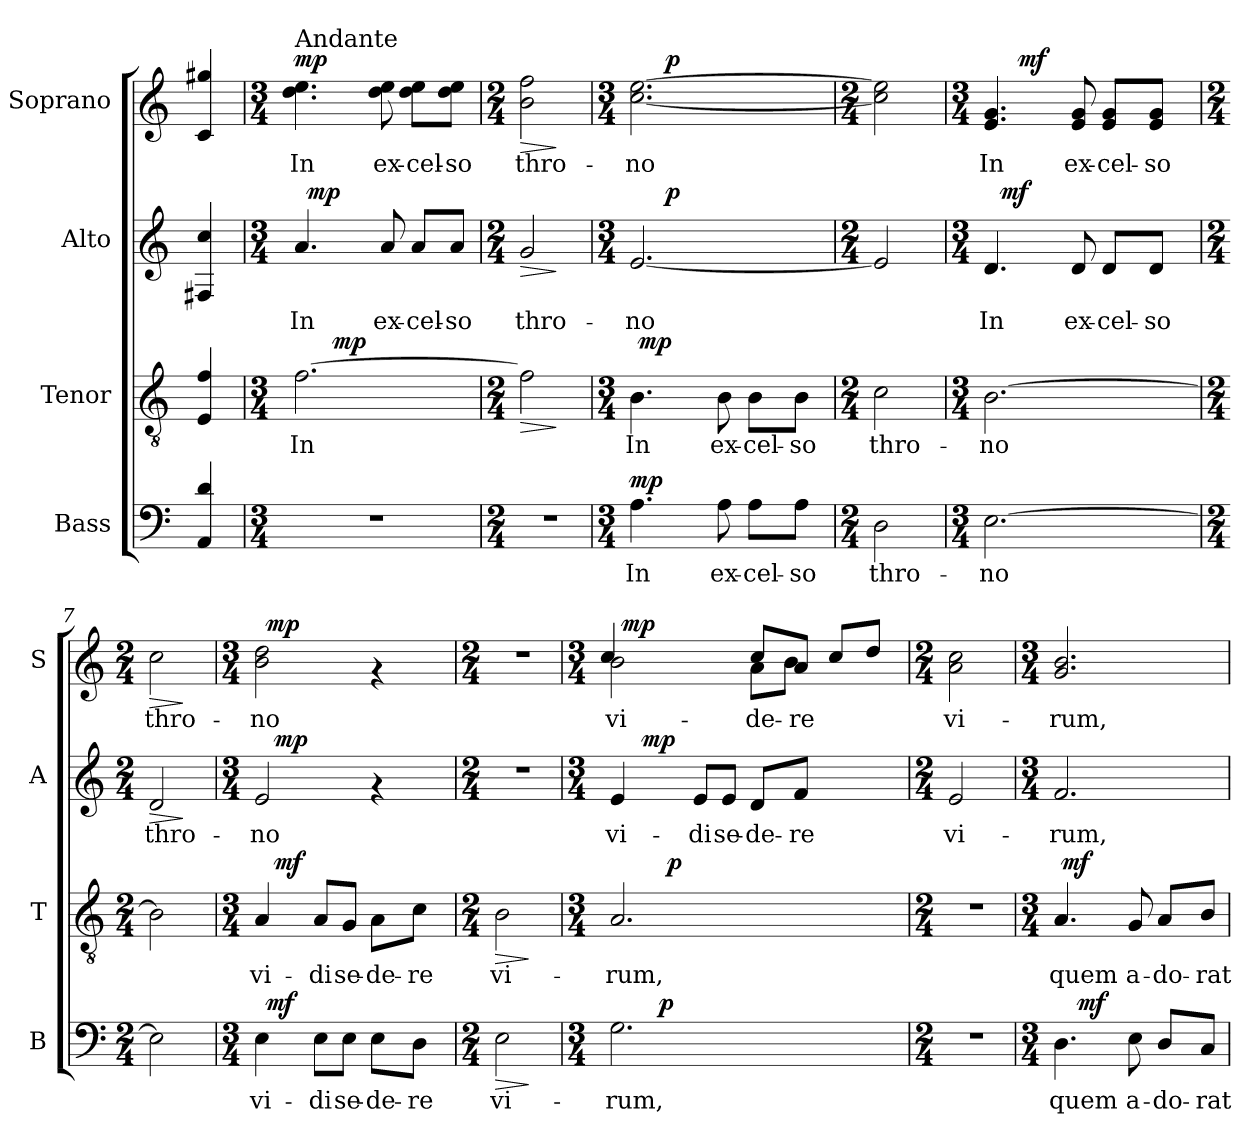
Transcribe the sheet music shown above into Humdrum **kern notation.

**kern	**text	**dynam	**kern	**text	**dynam	**kern	**text	**dynam	**kern	**text	**dynam
*part4	*part4	*part4	*part3	*part3	*part3	*part2	*part2	*part2	*part1	*part1	*part1
*staff4	*staff4	*staff4	*staff3	*staff3	*staff3	*staff2	*staff2	*staff2	*staff1	*staff1	*staff1
*I"Bass	*	*	*I"Tenor	*	*	*I"Alto	*	*	*I"Soprano	*	*
*I'B	*	*	*I'T	*	*	*I'A	*	*	*I'S	*	*
!!LO:PB:g=z
*stria5	*	*	*stria5	*	*	*stria5	*	*	*stria5	*	*
*clefF4	*	*	*clefGv2	*	*	*clefG2	*	*	*clefG2	*	*
*k[]	*	*	*k[]	*	*	*k[]	*	*	*k[]	*	*
*C:	*	*	*C:	*	*	*C:	*	*	*C:	*	*
=1	=1	=1	=1	=1	=1	=1	=1	=1	=1	=1	=1
!	!LO:LY:b:cj	!	!	!LO:LY:b:cj	!	!	!LO:LY:b:cj	!	!	!LO:LY:b:cj	!
4d/ 4AA/	.	.	4f/ 4E/	.	.	4cc/ 4F#X/	.	.	4gg#X/ 4c/	.	.
=2!	=2!	=2!	=2!	=2!	=2!	=2!	=2!	=2!	=2!	=2!	=2!
*M3/4	*	*	*M3/4	*	*	*M3/4	*	*	*M3/4	*	*
!	!	!	!	!	!	!	!	!	!LO:TX:a:t=Andante	!	!
!	!	!	!	!LO:LY:b:cj	!	!	!LO:LY:b:cj	!	!	!LO:LY:b:cj	!LO:DY:a
*	*	*	*^	*	*	*^	*	*	*	*	*
2.r	.	.	[>2.f\	8ryy	In	.	4.a/	32ryy	In	.	4.dd\ 4.ee\	In	mp
!	!	!	!	!	!	!	!	!	!	!LO:DY:a	!	!	!
.	.	.	.	.	.	.	.	2ryy	.	mp	.	.	.
!	!	!	!	!	!	!LO:DY:a	!	!	!	!	!	!	!
.	.	.	.	2ryy	.	mp	.	.	.	.	.	.	.
!	!	!	!	!	!	!	!	!	!LO:LY:b:cj	!	!	!LO:LY:b:cj	!
.	.	.	.	.	.	.	8a/	.	ex-	.	8dd\ 8ee\	ex-	.
!	!	!	!	!	!	!	!	!	!LO:LY:b:cj	!	!	!LO:LY:b:cj	!
.	.	.	.	.	.	.	8a/L	.	-cel-	.	8dd\ 8ee\L	-cel-	.
.	.	.	.	.	.	.	.	8..ryy	.	.	.	.	.
!	!	!	!	!	!	!	!	!	!LO:LY:b:cj	!	!	!LO:LY:b:cj	!
.	.	.	.	8ryy	.	.	8a/J	.	-so	.	8dd\ 8ee\J	-so	.
*	*	*	*v	*v	*	*	*	*	*	*	*	*	*
*	*	*	*	*	*	*v	*v	*	*	*	*	*
=3	=3	=3	=3	=3	=3	=3	=3	=3	=3	=3	=3
*M2/4	*	*	*M2/4	*	*	*M2/4	*	*	*M2/4	*	*
*	*	*	*^	*	*	*^	*	*	*	*	*
!	!	!	!	!	!LO:LY:b:cj	!LO:HP:b	!	!	!LO:LY:b:cj	!LO:HP:b	!	!LO:LY:b:cj	!LO:HP:b
*	*	*	*v	*v	*	*	*	*	*	*	*	*	*
*	*	*	*	*	*	*v	*v	*	*	*	*	*
2r	.	.	2f\]	.	>	2g/	thro-	>	2ff\ 2b\	thro-	>
.	.	.	.	.	]	.	.	]	.	.	]
=4	=4	=4	=4	=4	=4	=4	=4	=4	=4	=4	=4
*M3/4	*	*	*M3/4	*	*	*M3/4	*	*	*M3/4	*	*
!	!LO:LY:b:cj	!LO:DY:a	!	!LO:LY:b:cj	!	!	!LO:LY:b:cj	!	!	!LO:LY:b:cj	!
*	*	*	*^	*	*	*^	*	*	*^	*	*
4.A\	In	mp	4.B\	64ryy	In	.	[<2.e/	16ryy	-no	.	[>2.ee\ [<2.cc\	16ryy	-no	.
!	!	!	!	!	!	!LO:DY:a	!	!	!	!	!	!	!	!
.	.	.	.	2ryy	.	mp	.	.	.	.	.	.	.	.
.	.	.	.	.	.	.	.	64ryy	.	.	.	64ryy	.	.
!	!	!	!	!	!	!	!	!	!	!LO:DY:a	!	!	!	!LO:DY:a
.	.	.	.	.	.	.	.	2ryy	.	p	.	2ryy	.	p
!	!LO:LY:b:cj	!	!	!	!LO:LY:b:cj	!	!	!	!	!	!	!	!	!
8A\	ex-	.	8B\	.	ex-	.	.	.	.	.	.	.	.	.
!	!LO:LY:b:cj	!	!	!	!LO:LY:b:cj	!	!	!	!	!	!	!	!	!
8A\L	-cel-	.	8B\L	.	-cel-	.	.	.	.	.	.	.	.	.
.	.	.	.	8...ryy	.	.	.	.	.	.	.	.	.	.
.	.	.	.	.	.	.	.	8ryy	.	.	.	8ryy	.	.
!	!LO:LY:b:cj	!	!	!	!LO:LY:b:cj	!	!	!	!	!	!	!	!	!
8A\J	-so	.	8B\J	.	-so	.	.	.	.	.	.	.	.	.
.	.	.	.	.	.	.	.	32.ryy	.	.	.	32.ryy	.	.
*	*	*	*v	*v	*	*	*	*	*	*	*v	*v	*	*
*	*	*	*	*	*	*v	*v	*	*	*	*	*
=5	=5	=5	=5	=5	=5	=5	=5	=5	=5	=5	=5
*M2/4	*	*	*M2/4	*	*	*M2/4	*	*	*M2/4	*	*
*	*	*	*^	*	*	*^	*	*	*^	*	*
!	!LO:LY:b:cj	!	!	!	!LO:LY:b:cj	!	!	!	!LO:LY:b:cj	!	!	!	!LO:LY:b:cj	!
*	*	*	*v	*v	*	*	*	*	*	*	*v	*v	*	*
*	*	*	*	*	*	*v	*v	*	*	*	*	*
2D\	thro-	.	2c\	thro-	.	2e/]	.	.	2ee\] 2cc\]	.	.
!!LO:LB:g=z
=6	=6	=6	=6	=6	=6	=6	=6	=6	=6	=6	=6
*M3/4	*	*	*M3/4	*	*	*M3/4	*	*	*M3/4	*	*
!	!LO:LY:b:cj	!	!	!LO:LY:b:cj	!	!	!LO:LY:b:cj	!	!	!LO:LY:b:cj	!
*	*	*	*	*	*	*^	*	*	*^	*	*
[>2.E\	-no	.	[>2.B\	-no	.	4.d/	32.ryy	In	.	4.g/ 4.e/	16ryy	In	.
!	!	!	!	!	!	!	!	!	!LO:DY:a	!	!	!	!
.	.	.	.	.	.	.	2ryy	.	mf	.	.	.	.
.	.	.	.	.	.	.	.	.	.	.	64ryy	.	.
!	!	!	!	!	!	!	!	!	!	!	!	!	!LO:DY:a
.	.	.	.	.	.	.	.	.	.	.	2ryy	.	mf
!	!	!	!	!	!	!	!	!LO:LY:b:cj	!	!	!	!LO:LY:b:cj	!
.	.	.	.	.	.	8d/	.	ex-	.	8g/ 8e/	.	ex-	.
!	!	!	!	!	!	!	!	!LO:LY:b:cj	!	!	!	!LO:LY:b:cj	!
.	.	.	.	.	.	8d/L	.	-cel-	.	8g/ 8e/L	.	-cel-	.
.	.	.	.	.	.	.	8ryy	.	.	.	.	.	.
.	.	.	.	.	.	.	.	.	.	.	8ryy	.	.
!	!	!	!	!	!	!	!	!LO:LY:b:cj	!	!	!	!LO:LY:b:cj	!
.	.	.	.	.	.	8d/J	.	-so	.	8g/ 8e/J	.	-so	.
.	.	.	.	.	.	.	16ryy	.	.	.	.	.	.
.	.	.	.	.	.	.	.	.	.	.	32.ryy	.	.
.	.	.	.	.	.	.	64ryy	.	.	.	.	.	.
*	*	*	*	*	*	*v	*v	*	*	*	*	*	*
*	*	*	*	*	*	*	*	*	*v	*v	*	*
=7	=7	=7	=7	=7	=7	=7	=7	=7	=7	=7	=7
*M2/4	*	*	*M2/4	*	*	*M2/4	*	*	*M2/4	*	*
*	*	*	*	*	*	*^	*	*	*^	*	*
!	!LO:LY:b:cj	!	!	!LO:LY:b:cj	!	!	!	!LO:LY:b:cj	!LO:HP:b	!	!	!LO:LY:b:cj	!LO:HP:b
*	*	*	*	*	*	*v	*v	*	*	*	*	*	*
*	*	*	*	*	*	*	*	*	*v	*v	*	*
2E\]	.	.	2B\]	.	.	2d/	thro-	>	2cc\	thro-	>
.	.	.	.	.	.	.	.	]	.	.	]
=8	=8	=8	=8	=8	=8	=8	=8	=8	=8	=8	=8
*M3/4	*	*	*M3/4	*	*	*M3/4	*	*	*M3/4	*	*
!	!LO:LY:b:cj	!	!	!LO:LY:b:cj	!	!	!LO:LY:b:cj	!	!	!LO:LY:b:cj	!
*^	*	*	*^	*	*	*^	*	*	*^	*	*
4E\	32ryy	vi-	.	4A/	32.ryy	vi-	.	2e/	32.ryy	-no	.	2dd\ 2b\	32ryy	-no	.
!	!	!	!LO:DY:a	!	!	!	!	!	!	!	!	!	!	!	!LO:DY:a
.	2ryy	.	mf	.	.	.	.	.	.	.	.	.	2ryy	.	mp
!	!	!	!	!	!	!	!LO:DY:a	!	!	!	!LO:DY:a	!	!	!	!
.	.	.	.	.	2ryy	.	mf	.	2ryy	.	mp	.	.	.	.
!	!	!LO:LY:b:cj	!	!	!	!LO:LY:b:cj	!	!	!	!	!	!	!	!	!
8E\L	.	-di	.	8A/L	.	-di	.	.	.	.	.	.	.	.	.
!	!	!LO:LY:b:cj	!	!	!	!LO:LY:b:cj	!	!	!	!	!	!	!	!	!
8E\J	.	se-	.	8G/J	.	se-	.	.	.	.	.	.	.	.	.
!	!	!LO:LY:b:cj	!	!	!	!LO:LY:b:cj	!	!	!	!	!	!	!	!	!
8E\L	.	-de-	.	8A\L	.	-de-	.	4rf	.	.	.	4rf	.	.	.
.	8..ryy	.	.	.	.	.	.	.	.	.	.	.	8..ryy	.	.
.	.	.	.	.	8ryy	.	.	.	8ryy	.	.	.	.	.	.
!	!	!LO:LY:b:cj	!	!	!	!LO:LY:b:cj	!	!	!	!	!	!	!	!	!
8D\J	.	-re	.	8c\J	.	-re	.	.	.	.	.	.	.	.	.
.	.	.	.	.	16ryy	.	.	.	16ryy	.	.	.	.	.	.
.	.	.	.	.	64ryy	.	.	.	64ryy	.	.	.	.	.	.
*v	*v	*	*	*	*	*	*	*v	*v	*	*	*v	*v	*	*
*	*	*	*v	*v	*	*	*	*	*	*	*	*
=9	=9	=9	=9	=9	=9	=9	=9	=9	=9	=9	=9
*M2/4	*	*	*M2/4	*	*	*M2/4	*	*	*M2/4	*	*
*^	*	*	*^	*	*	*^	*	*	*^	*	*
!	!	!LO:LY:b:cj	!LO:HP:b	!	!	!LO:LY:b:cj	!LO:HP:b	!	!	!	!	!	!	!	!
*v	*v	*	*	*	*	*	*	*v	*v	*	*	*v	*v	*	*
*	*	*	*v	*v	*	*	*	*	*	*	*	*
2E\	vi-	>	2B\	vi-	>	2r	.	.	2r	.	.
.	.	]	.	.	]	.	.	.	.	.	.
=10	=10	=10	=10	=10	=10	=10	=10	=10	=10	=10	=10
*M3/4	*	*	*M3/4	*	*	*M3/4	*	*	*M3/4	*	*
!	!LO:LY:b:cj	!	!	!LO:LY:b:cj	!	!	!LO:LY:b:cj	!	!	!LO:LY:b:cj	!
*^	*	*	*^	*	*	*^	*	*	*^	*	*
*	*	*	*	*	*	*	*	*	*	*	*	*	*^	*	*
2.G\	8ryy	-rum,	.	2.A/	8ryy	-rum,	.	4e/	16ryy	vi-	.	2b\	4cc/	32ryy	vi-	.
!	!	!	!	!	!	!	!	!	!	!	!	!	!	!	!	!LO:DY:a
.	.	.	.	.	.	.	.	.	.	.	.	.	.	2ryy	.	mp
.	.	.	.	.	.	.	.	.	64ryy	.	.	.	.	.	.	.
!	!	!	!	!	!	!	!	!	!	!	!LO:DY:a	!	!	!	!	!
.	.	.	.	.	.	.	.	.	2ryy	.	mp	.	.	.	.	.
!	!	!	!LO:DY:a	!	!	!	!	!	!	!	!	!	!	!	!	!
.	2..ryy	.	p	.	64ryy	.	.	.	.	.	.	.	.	.	.	.
!	!	!	!	!	!	!	!LO:DY:a	!	!	!	!	!	!	!	!	!
.	.	.	.	.	2ryy	.	p	.	.	.	.	.	.	.	.	.
!	!	!	!	!	!	!	!	!	!	!LO:LY:b:cj	!	!	!	!	!	!
.	.	.	.	.	.	.	.	8e/L	.	-di	.	.	4ryy	.	.	.
!	!	!	!	!	!	!	!	!	!	!LO:LY:b:cj	!	!	!	!	!	!
.	.	.	.	.	.	.	.	8e/J	.	se-	.	.	.	.	.	.
!	!	!	!	!	!	!	!	!	!	!LO:LY:b:cj	!	!	!	!	!LO:LY:b:cj	!
!	!	!	!	!	!	!	!	!	!	!	!	!	!	!	!LO:LY:b:cj	!
.	.	.	.	.	.	.	.	8d/L	.	-de-	.	8cc/L	8a\L	.	-de-	.
.	.	.	.	.	.	.	.	.	.	.	.	.	.	4...ryy	.	.
.	.	.	.	.	.	.	.	.	4ryy	.	.	.	.	.	.	.
!	!	!	!	!	!	!	!	!	!	!LO:LY:b:cj	!	!	!	!	!LO:LY:b:cj	!
!	!	!	!	!	!	!	!	!	!	!	!	!	!	!	!LO:LY:b:cj	!
.	.	.	.	.	.	.	.	8f/J	.	-re	.	8a/J	8b\J	.	-re	.
.	.	.	.	.	4ryy	.	.	.	.	.	.	.	.	.	.	.
4ryy	.	.	.	4ryy	.	.	.	4ryy	.	.	.	8cc/L	4ryy	.	.	.
.	.	.	.	.	.	.	.	.	8ryy	.	.	.	.	.	.	.
.	.	.	.	.	.	.	.	.	.	.	.	8dd/J	.	.	.	.
.	.	.	.	.	16..ryy	.	.	.	.	.	.	.	.	.	.	.
.	.	.	.	.	.	.	.	.	32.ryy	.	.	.	.	.	.	.
*v	*v	*	*	*	*	*	*	*v	*v	*	*	*v	*v	*v	*	*
*	*	*	*v	*v	*	*	*	*	*	*	*	*
=11	=11	=11	=11	=11	=11	=11	=11	=11	=11	=11	=11
*M2/4	*	*	*M2/4	*	*	*M2/4	*	*	*M2/4	*	*
*^	*	*	*^	*	*	*^	*	*	*^	*	*
*	*	*	*	*	*	*	*	*	*	*	*	*	*^	*	*
!	!	!	!	!	!	!	!	!	!	!LO:LY:b:cj	!	!	!	!	!LO:LY:b:cj	!
*v	*v	*	*	*	*	*	*	*v	*v	*	*	*v	*v	*v	*	*
*	*	*	*v	*v	*	*	*	*	*	*	*	*
2r	.	.	2r	.	.	2e/	vi-	.	2cc\ 2a\	vi-	.
!!LO:PB:g=z
=12	=12	=12	=12	=12	=12	=12	=12	=12	=12	=12	=12
*M3/4	*	*	*M3/4	*	*	*M3/4	*	*	*M3/4	*	*
!	!LO:LY:b:cj	!	!	!LO:LY:b:cj	!	!	!LO:LY:b:cj	!	!	!LO:LY:b:cj	!
*^	*	*	*^	*	*	*	*	*	*	*	*
4.D\	16ryy	quem	.	4.A/	64ryy	quem	.	2.f/	-rum,	.	2.b/ 2.g/	-rum,	.
!	!	!	!	!	!	!	!LO:DY:a	!	!	!	!	!	!
.	.	.	.	.	2ryy	.	mf	.	.	.	.	.	.
!	!	!	!LO:DY:a	!	!	!	!	!	!	!	!	!	!
.	2ryy	.	mf	.	.	.	.	.	.	.	.	.	.
!	!	!LO:LY:b:cj	!	!	!	!LO:LY:b:cj	!	!	!	!	!	!	!
8E\	.	a-	.	8G/	.	a-	.	.	.	.	.	.	.
!	!	!LO:LY:b:cj	!	!	!	!LO:LY:b:cj	!	!	!	!	!	!	!
8D/L	.	-do-	.	8A/L	.	-do-	.	.	.	.	.	.	.
.	.	.	.	.	8...ryy	.	.	.	.	.	.	.	.
.	8.ryy	.	.	.	.	.	.	.	.	.	.	.	.
!	!	!LO:LY:b:cj	!	!	!	!LO:LY:b:cj	!	!	!	!	!	!	!
8C/J	.	-rat	.	8B/J	.	-rat	.	.	.	.	.	.	.
*v	*v	*	*	*	*	*	*	*	*	*	*	*	*
*	*	*	*v	*v	*	*	*	*	*	*	*	*
=	=	=	=	=	=	=	=	=	=	=	=
*-	*-	*-	*-	*-	*-	*-	*-	*-	*-	*-	*-
